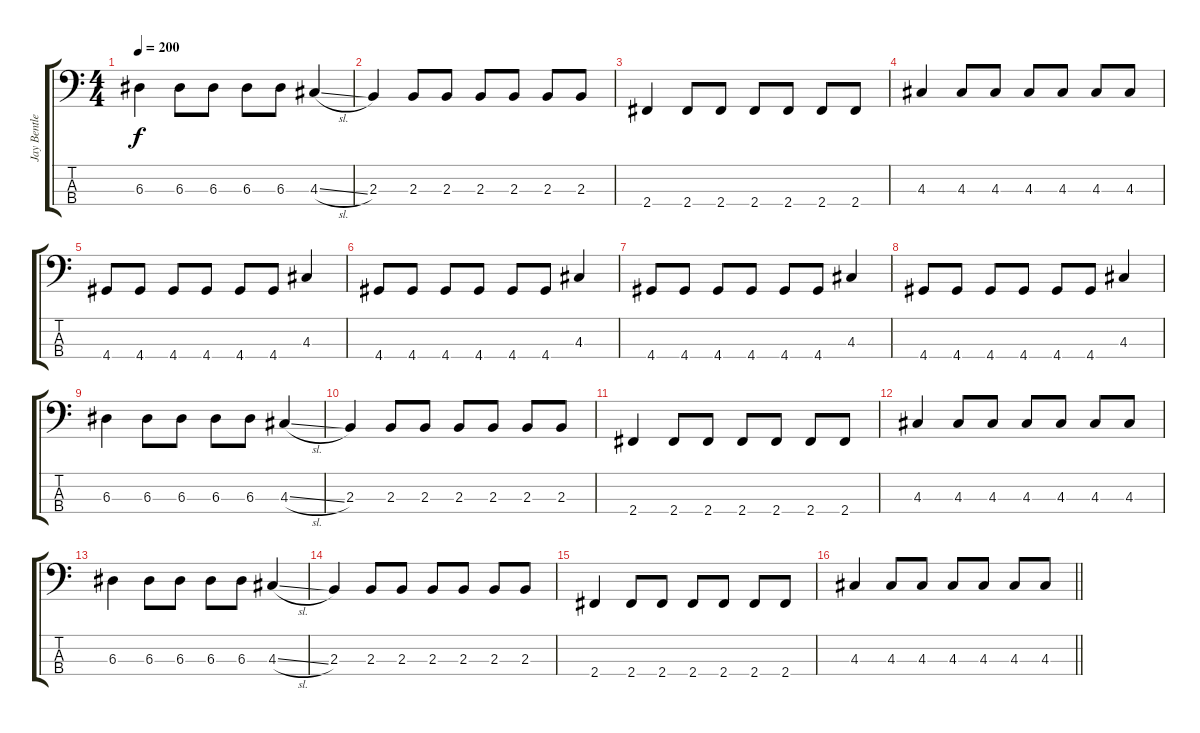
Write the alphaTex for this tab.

\track ("Jay Bentley" "Jay Bentle") {instrument electricbasspick}
\staff {score tabs}
\tuning (G2 D2 A1 E1) {hide}
\ts (4 4)
\tempo 200
\clef f4
\ks c
6.3.4{dy f} 6.3.8 6.3.8 6.3.8 6.3.8 4.3{sl}.4 |
2.3.4 2.3.8 2.3.8 2.3.8 2.3.8 2.3.8 2.3.8 |
2.4.4 2.4.8 2.4.8 2.4.8 2.4.8 2.4.8 2.4.8 |
4.3.4 4.3.8 4.3.8 4.3.8 4.3.8 4.3.8 4.3.8 |
4.4.8 4.4.8 4.4.8 4.4.8 4.4.8 4.4.8 4.3.4 |
4.4.8 4.4.8 4.4.8 4.4.8 4.4.8 4.4.8 4.3.4 |
4.4.8 4.4.8 4.4.8 4.4.8 4.4.8 4.4.8 4.3.4 |
4.4.8 4.4.8 4.4.8 4.4.8 4.4.8 4.4.8 4.3.4 |
6.3.4 6.3.8 6.3.8 6.3.8 6.3.8 4.3{sl}.4 |
2.3.4 2.3.8 2.3.8 2.3.8 2.3.8 2.3.8 2.3.8 |
2.4.4 2.4.8 2.4.8 2.4.8 2.4.8 2.4.8 2.4.8 |
4.3.4 4.3.8 4.3.8 4.3.8 4.3.8 4.3.8 4.3.8 |
6.3.4 6.3.8 6.3.8 6.3.8 6.3.8 4.3{sl}.4 |
2.3.4 2.3.8 2.3.8 2.3.8 2.3.8 2.3.8 2.3.8 |
2.4.4 2.4.8 2.4.8 2.4.8 2.4.8 2.4.8 2.4.8 |
\barLineRight lightlight
4.3.4 4.3.8 4.3.8 4.3.8 4.3.8 4.3.8 4.3.8
